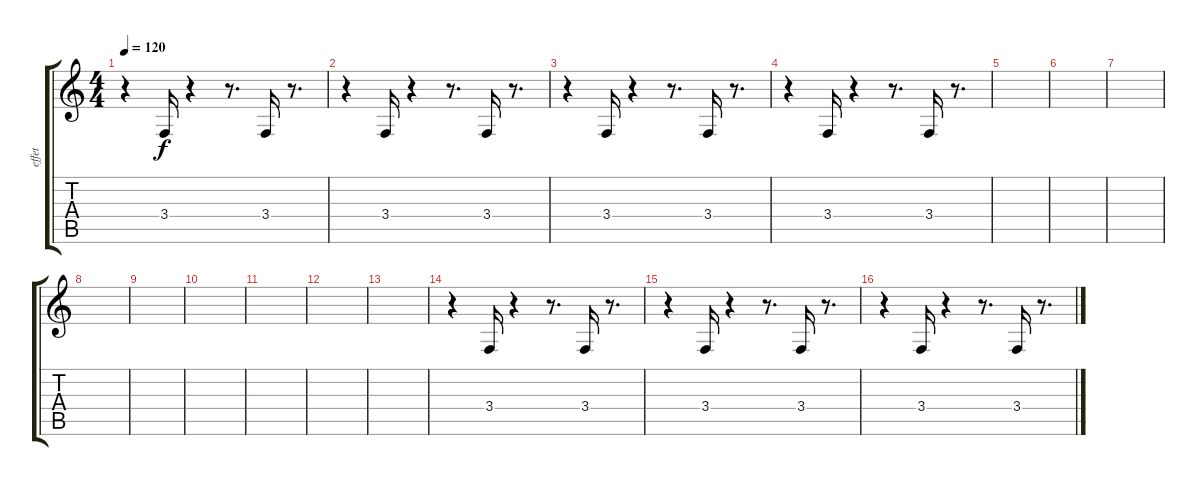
\track ("effet" "effet") {instrument gunshot}
\staff {score tabs}
\tuning (E4 B3 G3 D3 A2 E2) {hide}
\ts (4 4)
\tempo 120
\clef g2
\ks c
r.4{dy f} 3.4.16 r.4 r.8{d} 3.4.16 r.8{d} |
r.4 3.4.16 r.4 r.8{d} 3.4.16 r.8{d} |
r.4 3.4.16 r.4 r.8{d} 3.4.16 r.8{d} |
r.4 3.4.16 r.4 r.8{d} 3.4.16 r.8{d} |
|
|
|
|
|
|
|
|
|
r.4 3.4.16 r.4 r.8{d} 3.4.16 r.8{d} |
r.4 3.4.16 r.4 r.8{d} 3.4.16 r.8{d} |
r.4 3.4.16 r.4 r.8{d} 3.4.16 r.8{d}
